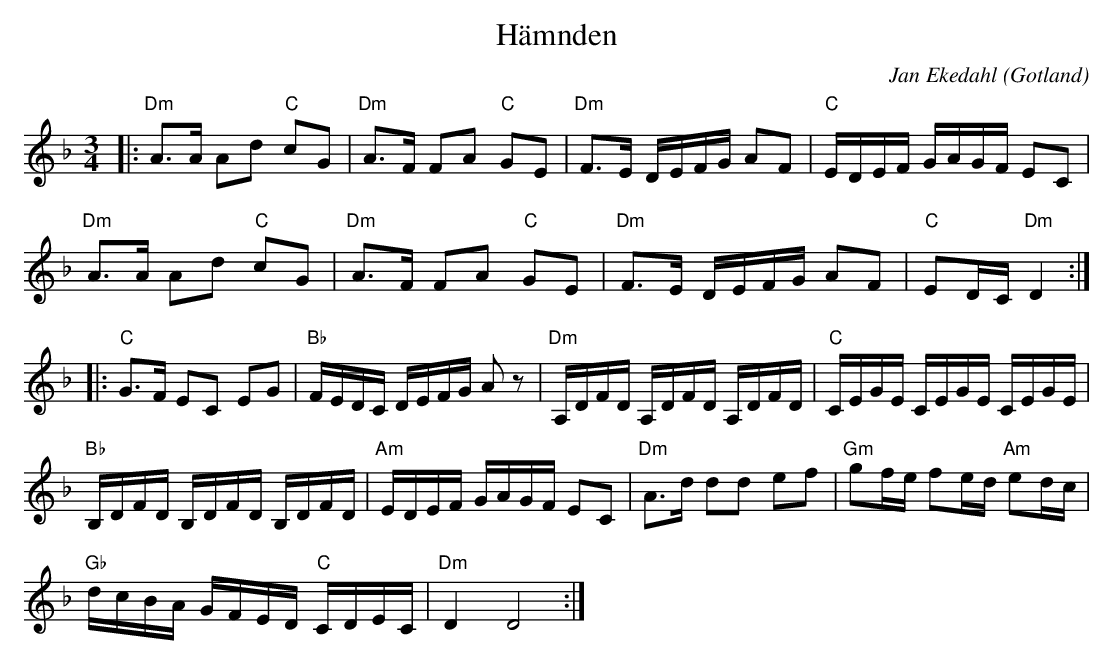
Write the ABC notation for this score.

X:1
T:Hämnden
O:Gotland
C:Jan Ekedahl
M:3/4
L:1/8
K:Dm
|: "Dm"A>A Ad "C"cG | "Dm"A>F FA "C"GE | "Dm"F>E D/2E/2F/2G/2 AF | "C"E/2D/2E/2F/2 G/2A/2G/2F/2 EC |
"Dm"A>A Ad "C"cG | "Dm"A>F FA "C"GE | "Dm"F>E D/2E/2F/2G/2 AF | "C"ED/2C/2 "Dm"D2 :|
|:"C"G>F EC EG | "Bb"F/2E/2D/2C/2 D/2E/2F/2G/2 Az | "Dm"A,/2D/2F/2D/2 A,/2D/2F/2D/2 A,/2D/2F/2D/2 | "C"C/2E/2G/2E/2 C/2E/2G/2E/2 C/2E/2G/2E/2 |
"Bb"B,/2D/2F/2D/2 B,/2D/2F/2D/2 B,/2D/2F/2D/2 | "Am"E/2D/2E/2F/2 G/2A/2G/2F/2 EC | "Dm"A>d dd ef | "Gm"gf/2e/2 fe/2d/2 "Am"ed/2c/2 |
"Gb"d/2c/2B/2A/2 G/2F/2E/2D/2 "C"C/2D/2E/2C/2 | "Dm"D2 D4 :|
